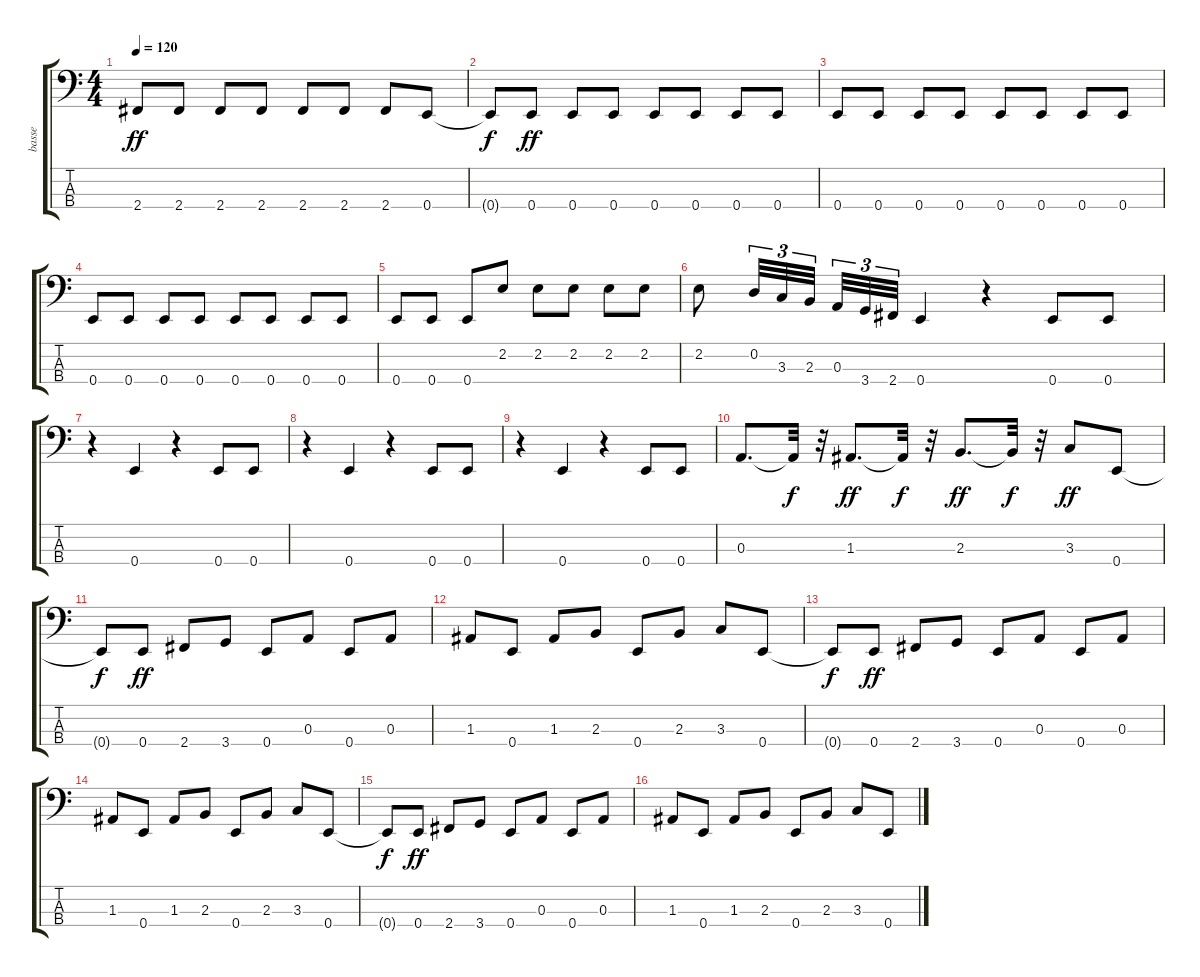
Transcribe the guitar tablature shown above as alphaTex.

\track ("basse" "basse") {instrument electricbassfinger}
\staff {score tabs}
\tuning (G2 D2 A1 E1) {hide}
\ts (4 4)
\tempo 120
\clef f4
\ks c
2.4.8{dy ff} 2.4.8 2.4.8 2.4.8 2.4.8 2.4.8 2.4.8 0.4.8 |
0.4{t}.8{dy f} 0.4.8{dy ff} 0.4.8 0.4.8 0.4.8 0.4.8 0.4.8 0.4.8 |
0.4.8 0.4.8 0.4.8 0.4.8 0.4.8 0.4.8 0.4.8 0.4.8 |
0.4.8 0.4.8 0.4.8 0.4.8 0.4.8 0.4.8 0.4.8 0.4.8 |
0.4.8 0.4.8 0.4.8 2.2.8 2.2.8 2.2.8 2.2.8 2.2.8 |
2.2.8 0.2.32{tu (3 2)} 3.3.32{tu (3 2)} 2.3.32{tu (3 2)} 0.3.32{tu (3 2)} 3.4.32{tu (3 2)} 2.4.32{tu (3 2)} 0.4.4 r.4 0.4.8 0.4.8 |
r.4 0.4.4 r.4 0.4.8 0.4.8 |
r.4 0.4.4 r.4 0.4.8 0.4.8 |
r.4 0.4.4 r.4 0.4.8 0.4.8 |
0.3.8{d} 0.3{t}.32{dy f} r.32 1.3.8{d dy ff} 1.3{t}.32{dy f} r.32 2.3.8{d dy ff} 2.3{t}.32{dy f} r.32 3.3.8{dy ff} 0.4.8 |
0.4{t}.8{dy f} 0.4.8{dy ff} 2.4.8 3.4.8 0.4.8 0.3.8 0.4.8 0.3.8 |
1.3.8 0.4.8 1.3.8 2.3.8 0.4.8 2.3.8 3.3.8 0.4.8 |
0.4{t}.8{dy f} 0.4.8{dy ff} 2.4.8 3.4.8 0.4.8 0.3.8 0.4.8 0.3.8 |
1.3.8 0.4.8 1.3.8 2.3.8 0.4.8 2.3.8 3.3.8 0.4.8 |
0.4{t}.8{dy f} 0.4.8{dy ff} 2.4.8 3.4.8 0.4.8 0.3.8 0.4.8 0.3.8 |
1.3.8 0.4.8 1.3.8 2.3.8 0.4.8 2.3.8 3.3.8 0.4.8
